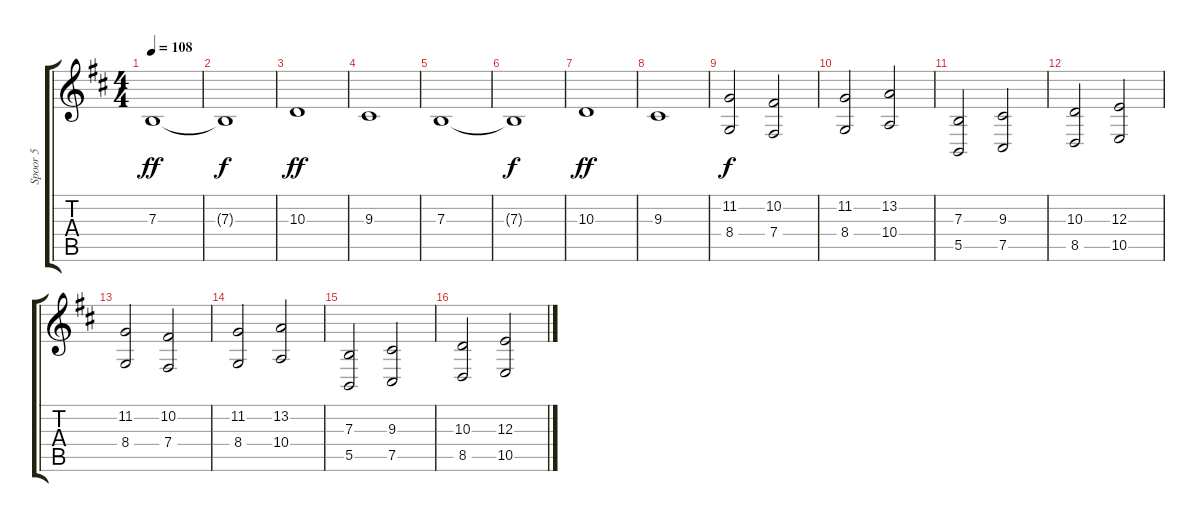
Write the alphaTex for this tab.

\track ("Spoor 5" "Spoor 5") {instrument stringensemble1}
\staff {score tabs}
\tuning (Db4 Ab3 E3 B2 Gb2 B1) {hide}
\ts (4 4)
\tempo 108
\clef g2
\ks d
7.3.1{dy ff} |
7.3{t}.1{dy f} |
10.3.1{dy ff} |
9.3.1 |
7.3.1 |
7.3{t}.1{dy f} |
10.3.1{dy ff} |
9.3.1 |
(11.2 8.4).2{dy f} (10.2 7.4).2 |
(11.2 8.4).2 (13.2 10.4).2 |
(7.3 5.5).2 (9.3 7.5).2 |
(10.3 8.5).2 (12.3 10.5).2 |
(11.2 8.4).2 (10.2 7.4).2 |
(11.2 8.4).2 (13.2 10.4).2 |
(7.3 5.5).2 (9.3 7.5).2 |
(10.3 8.5).2 (12.3 10.5).2
